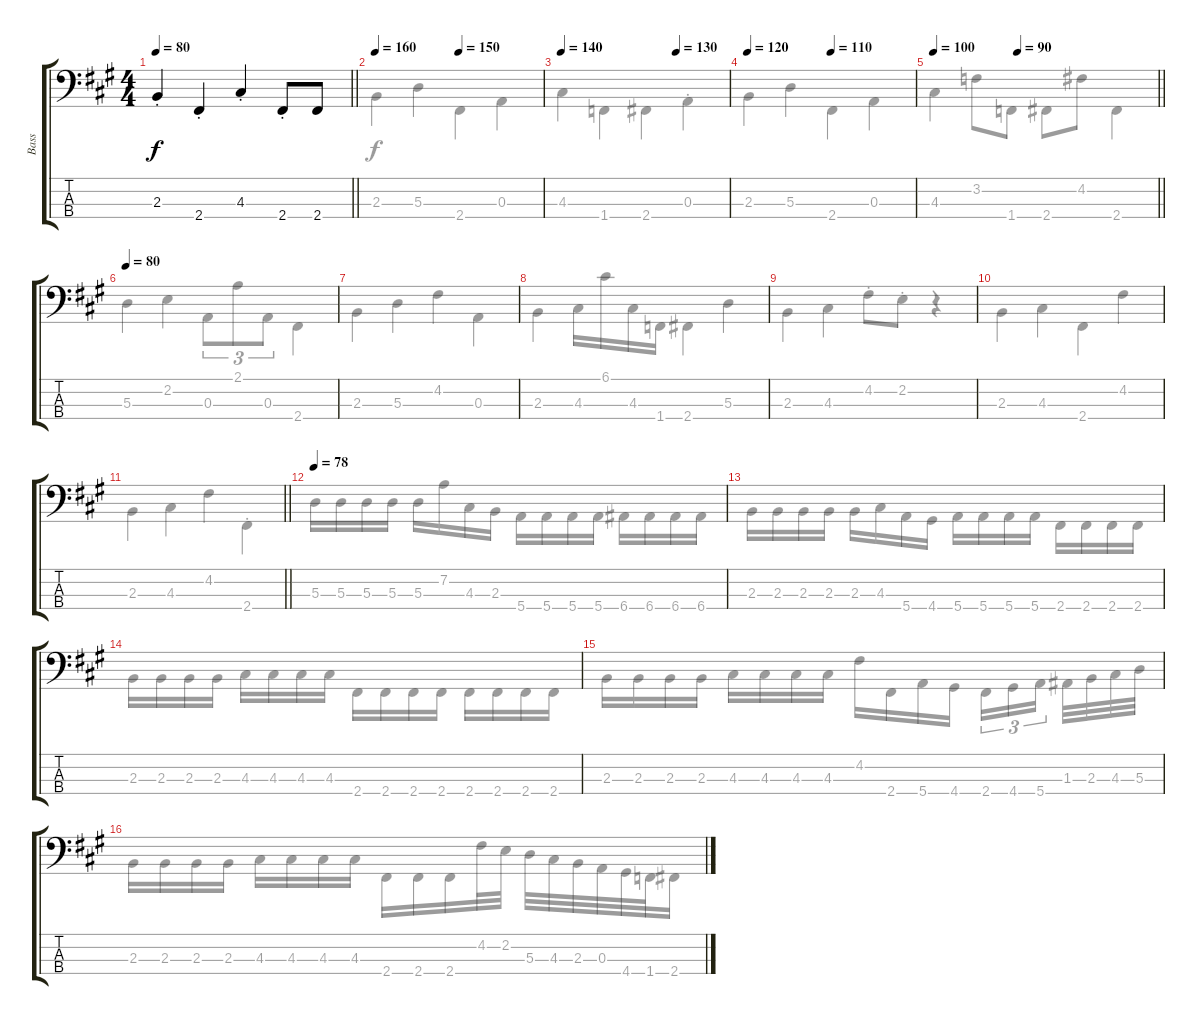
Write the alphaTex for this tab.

\track ("Bass" "Bass") {instrument electricbassfinger}
\staff {score tabs}
\tuning (G2 D2 A1 E1) {hide}
\voice
\ts (4 4)
\tempo 80
\clef f4
\barLineRight lightlight
\ks f#minor
2.3{st}.4{dy f} 2.4{st}.4 4.3{st}.4 2.4{st}.8 2.4.8 |
\tempo 160
\tempo (150 0.5)
|
\tempo 140
\tempo (130 0.6875)
|
\tempo 120
\tempo (110 0.5)
|
\tempo 100
\tempo (90 0.375)
\barLineRight lightlight
|
\tempo 80
|
|
|
|
|
\barLineRight lightlight
|
\tempo 78
|
|
|
|
\voice
\clef f4
\ottava regular
\simile none
\barLineRight lightlight
\ks f#minor
|
2.3.4 5.3.4 2.4.4 0.3.4 |
4.3.4 1.4.4 2.4.4 0.3{st}.4 |
2.3.4 5.3.4 2.4.4 0.3.4 |
\barLineRight lightlight
4.3.4 3.2.8 1.4.8 2.4.8 4.2.8 2.4.4 |
5.3.4 2.2.4 0.3.8{tu (3 2)} 2.1.8{tu (3 2)} 0.3.8{tu (3 2)} 2.4.4 |
2.3.4 5.3.4 4.2.4 0.3.4 |
2.3.4 4.3.16 6.1.16 4.3.16 1.4.16 2.4.4 5.3.4 |
2.3.4 4.3.4 4.2{st}.8 2.2{st}.8 r.4 |
2.3.4 4.3.4 2.4.4 4.2.4 |
\barLineRight lightlight
2.3.4 4.3.4 4.2.4 2.4{st}.4 |
5.3.16 5.3.16 5.3.16 5.3.16 5.3.16 7.2.16 4.3.16 2.3.16 5.4.16 5.4.16 5.4.16 5.4.16 6.4.16 6.4.16 6.4.16 6.4.16 |
2.3.16 2.3.16 2.3.16 2.3.16 2.3.16 4.3.16 5.4.16 4.4.16 5.4.16 5.4.16 5.4.16 5.4.16 2.4.16 2.4.16 2.4.16 2.4.16 |
2.3.16 2.3.16 2.3.16 2.3.16 4.3.16 4.3.16 4.3.16 4.3.16 2.4.16 2.4.16 2.4.16 2.4.16 2.4.16 2.4.16 2.4.16 2.4.16 |
2.3.16 2.3.16 2.3.16 2.3.16 4.3.16 4.3.16 4.3.16 4.3.16 4.2.16 2.4.16 5.4.16 4.4.16 2.4.16{tu (3 2)} 4.4.16{tu (3 2)} 5.4.16{tu (3 2) beam splitsecondary} 1.3.32 2.3.32 4.3.32 5.3.32 |
2.3.16 2.3.16 2.3.16 2.3.16 4.3.16 4.3.16 4.3.16 4.3.16 2.4.16 2.4.16 2.4.16 4.2.32 2.2.32 5.3.32 4.3.32 2.3.32 0.3.32 4.4.32 1.4.32 2.4.16
